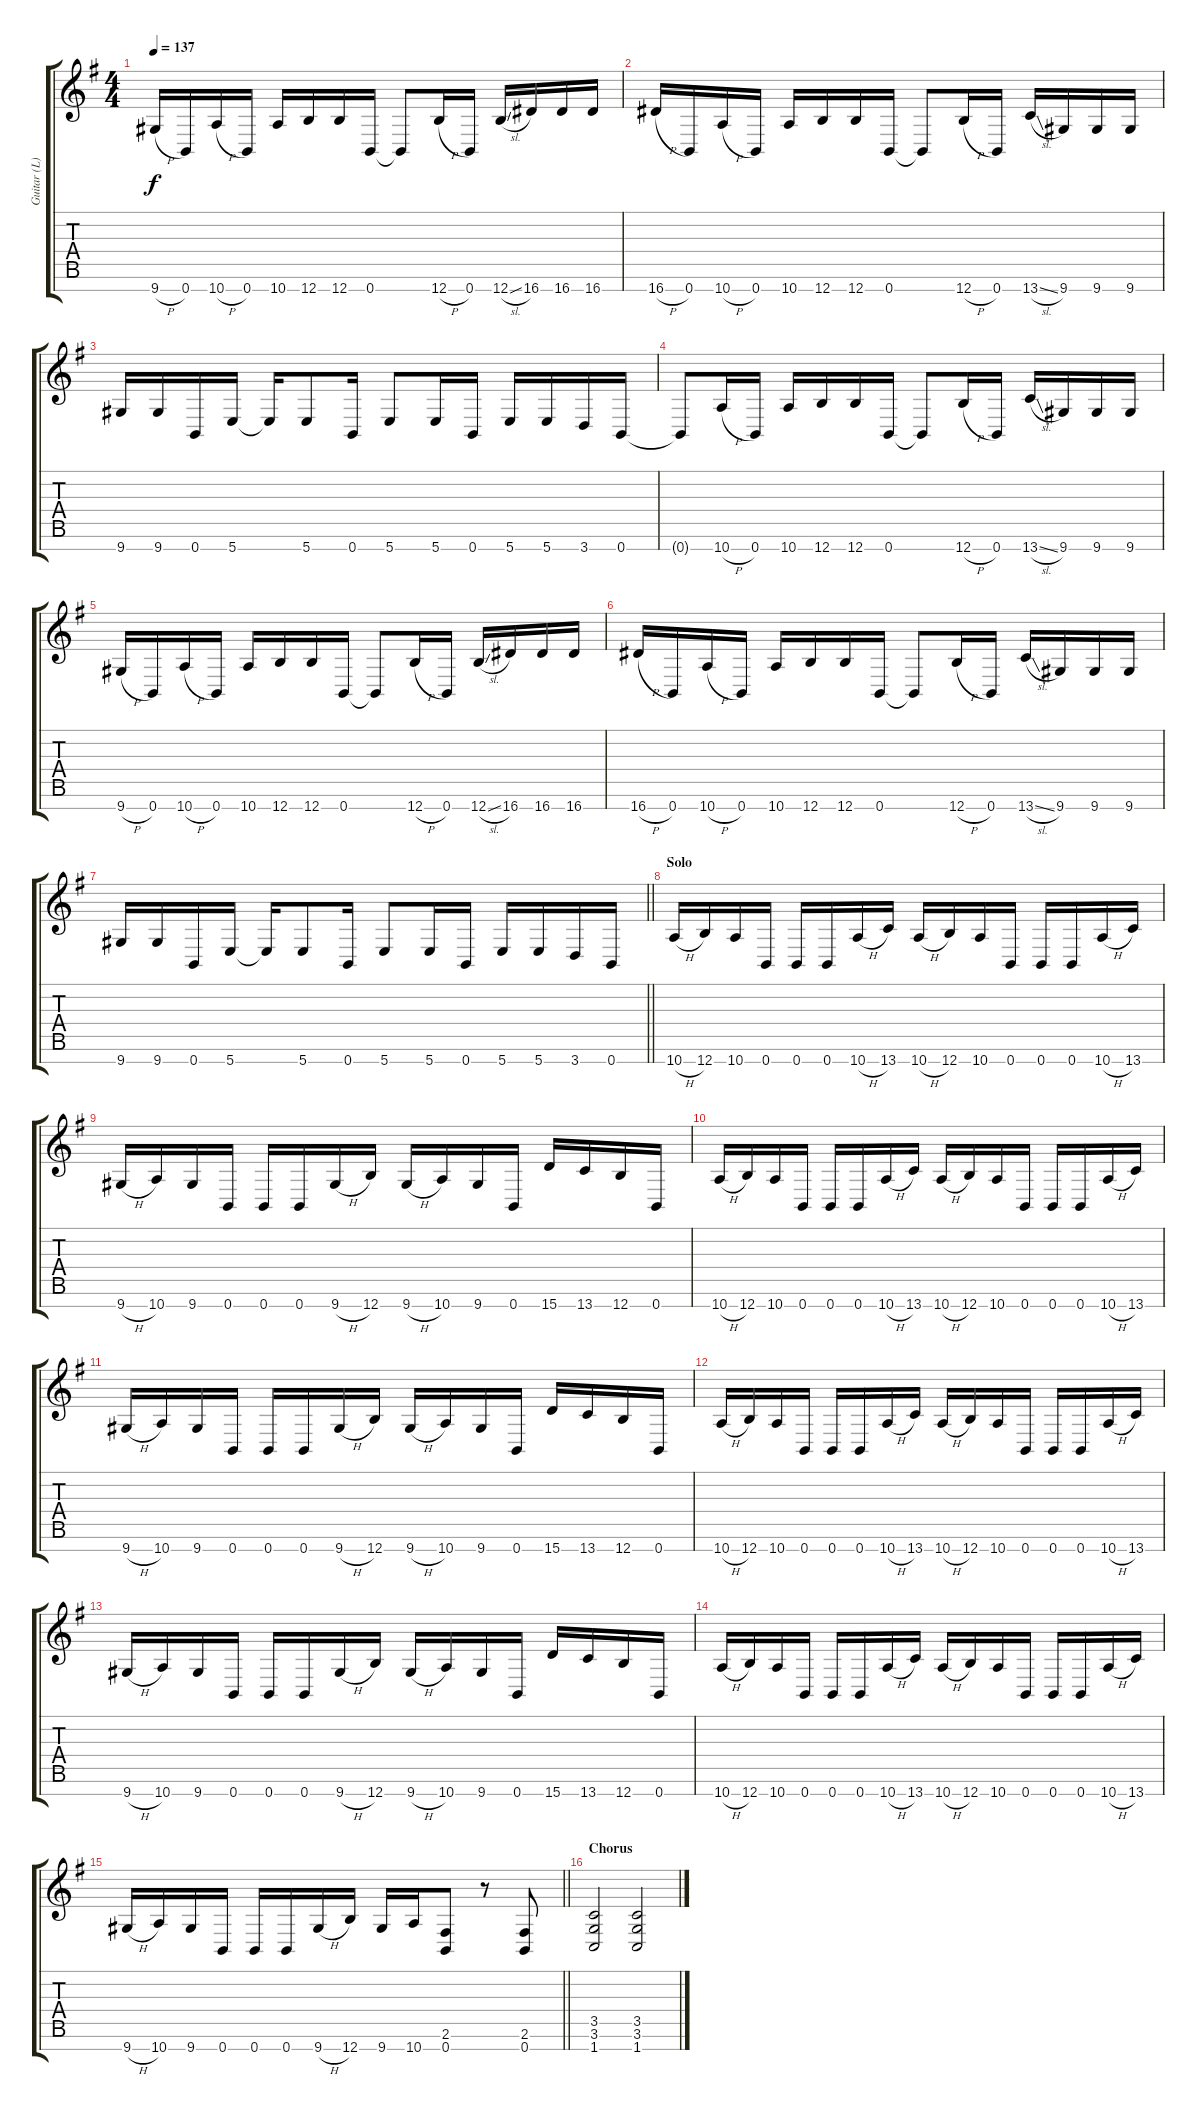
\track ("Guitar (L)" "Guitar (L)") {instrument distortionguitar}
\staff {score tabs}
\tuning (E4 B3 G3 D3 A2 E2 B1) {hide}
\ts (4 4)
\tempo 137
\clef g2
\ks eminor
9.7{h}.16{dy f} 0.7.16 10.7{h}.16 0.7.16 10.7.16 12.7.16 12.7.16 0.7.16 0.7{t}.8 12.7{h}.16 0.7.16 12.7{sl}.16 16.7.16 16.7.16 16.7.16 |
16.7{h}.16 0.7.16 10.7{h}.16 0.7.16 10.7.16 12.7.16 12.7.16 0.7.16 0.7{t}.8 12.7{h}.16 0.7.16 13.7{sl}.16 9.7.16 9.7.16 9.7.16 |
9.7.16 9.7.16 0.7.16 5.7.16 5.7{t}.16 5.7.8 0.7.16 5.7.8 5.7.16 0.7.16 5.7.16 5.7.16 3.7.16 0.7.16 |
0.7{t}.8 10.7{h}.16 0.7.16 10.7.16 12.7.16 12.7.16 0.7.16 0.7{t}.8 12.7{h}.16 0.7.16 13.7{sl}.16 9.7.16 9.7.16 9.7.16 |
9.7{h}.16 0.7.16 10.7{h}.16 0.7.16 10.7.16 12.7.16 12.7.16 0.7.16 0.7{t}.8 12.7{h}.16 0.7.16 12.7{sl}.16 16.7.16 16.7.16 16.7.16 |
16.7{h}.16 0.7.16 10.7{h}.16 0.7.16 10.7.16 12.7.16 12.7.16 0.7.16 0.7{t}.8 12.7{h}.16 0.7.16 13.7{sl}.16 9.7.16 9.7.16 9.7.16 |
\barLineRight lightlight
9.7.16 9.7.16 0.7.16 5.7.16 5.7{t}.16 5.7.8 0.7.16 5.7.8 5.7.16 0.7.16 5.7.16 5.7.16 3.7.16 0.7.16 |
\section ("" "Solo")
10.7{h}.16 12.7.16 10.7.16 0.7.16 0.7.16 0.7.16 10.7{h}.16 13.7.16 10.7{h}.16 12.7.16 10.7.16 0.7.16 0.7.16 0.7.16 10.7{h}.16 13.7.16 |
9.7{h}.16 10.7.16 9.7.16 0.7.16 0.7.16 0.7.16 9.7{h}.16 12.7.16 9.7{h}.16 10.7.16 9.7.16 0.7.16 15.7.16 13.7.16 12.7.16 0.7.16 |
10.7{h}.16 12.7.16 10.7.16 0.7.16 0.7.16 0.7.16 10.7{h}.16 13.7.16 10.7{h}.16 12.7.16 10.7.16 0.7.16 0.7.16 0.7.16 10.7{h}.16 13.7.16 |
9.7{h}.16 10.7.16 9.7.16 0.7.16 0.7.16 0.7.16 9.7{h}.16 12.7.16 9.7{h}.16 10.7.16 9.7.16 0.7.16 15.7.16 13.7.16 12.7.16 0.7.16 |
10.7{h}.16 12.7.16 10.7.16 0.7.16 0.7.16 0.7.16 10.7{h}.16 13.7.16 10.7{h}.16 12.7.16 10.7.16 0.7.16 0.7.16 0.7.16 10.7{h}.16 13.7.16 |
9.7{h}.16 10.7.16 9.7.16 0.7.16 0.7.16 0.7.16 9.7{h}.16 12.7.16 9.7{h}.16 10.7.16 9.7.16 0.7.16 15.7.16 13.7.16 12.7.16 0.7.16 |
10.7{h}.16 12.7.16 10.7.16 0.7.16 0.7.16 0.7.16 10.7{h}.16 13.7.16 10.7{h}.16 12.7.16 10.7.16 0.7.16 0.7.16 0.7.16 10.7{h}.16 13.7.16 |
\barLineRight lightlight
9.7{h}.16 10.7.16 9.7.16 0.7.16 0.7.16 0.7.16 9.7{h}.16 12.7.16 9.7.16 10.7.16 (2.6 0.7).8{instrument distortionguitar} r.8 (2.6 0.7).8 |
\section ("" "Chorus")
(3.5 3.6 1.7).2{volume 14 instrument distortionguitar} (3.5 3.6 1.7).2
